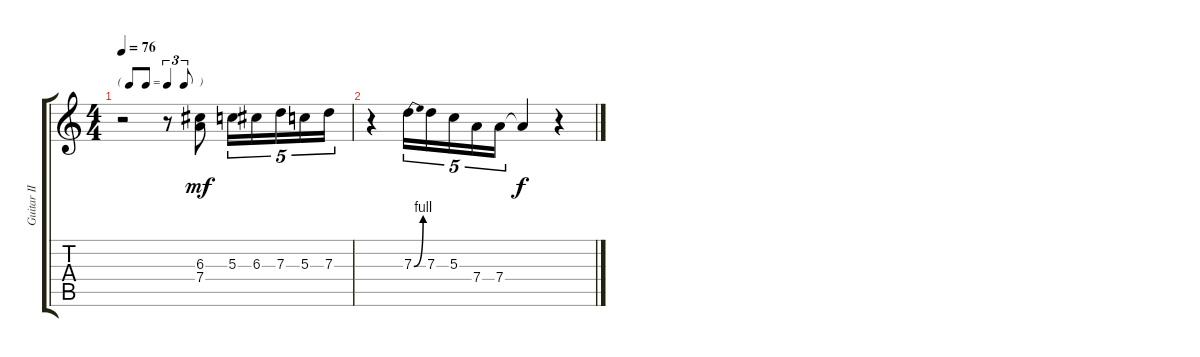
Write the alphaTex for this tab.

\track ("Guitar II [Fills]" "Guitar II ") {instrument electricguitarclean}
\staff {score tabs}
\tuning (E4 B3 G3 D3 A2 E2) {hide}
\ts (4 4)
\tf triplet8th
\tempo 76
\clef g2
\ks c
r.2{dy f} r.8 (6.3 7.4).8{dy mf} 5.3.16{tu (5 4)} 6.3.16{tu (5 4)} 7.3.16{tu (5 4)} 5.3.16{tu (5 4)} 7.3.16{tu (5 4)} |
r.4 7.3{be (bend 0 0 60 4)}.16{tu (5 4)} 7.3.16{tu (5 4)} 5.3.16{tu (5 4)} 7.4.16{tu (5 4)} 7.4.16{tu (5 4)} 7.4{t}.4{dy f} r.4
